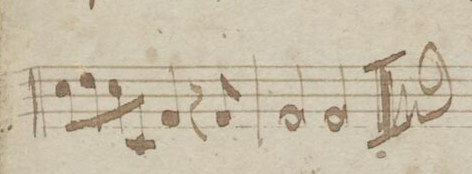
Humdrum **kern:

**kern	**dynam
*I"Viola	*
*clefC3	*
*k[b-e-a-]	*
*met(c)	*
*M4/4	*
8d\L	.
8e-\	.
8d\	.
8D/J	.
4G/	.
8r	.
8G/	.
=41	=41
2G/	.
2G/	.
==	==
*-	*-
